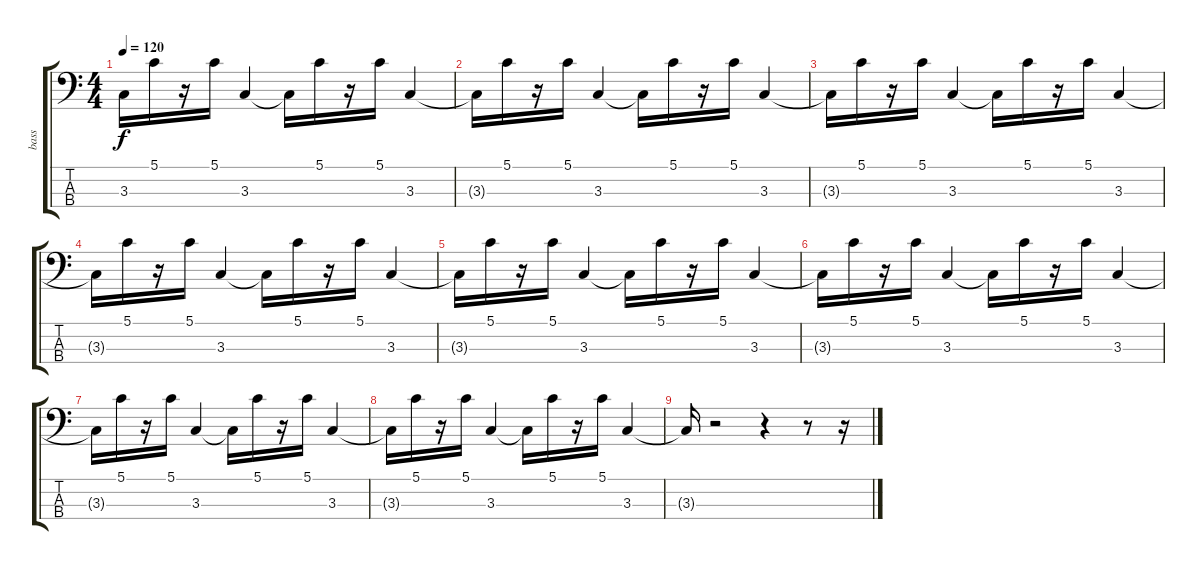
\track ("bass" "bass") {instrument electricbasspick}
\staff {score tabs}
\tuning (G2 D2 A1 E1) {hide}
\ts (4 4)
\tempo 120
\clef f4
\ks c
3.3{t}.16{dy f} 5.1.16 r.16 5.1.16 3.3.4 3.3{t}.16 5.1.16 r.16 5.1.16 3.3.4 |
3.3{t}.16 5.1.16 r.16 5.1.16 3.3.4 3.3{t}.16 5.1.16 r.16 5.1.16 3.3.4 |
3.3{t}.16 5.1.16 r.16 5.1.16 3.3.4 3.3{t}.16 5.1.16 r.16 5.1.16 3.3.4 |
3.3{t}.16 5.1.16 r.16 5.1.16 3.3.4 3.3{t}.16 5.1.16 r.16 5.1.16 3.3.4 |
3.3{t}.16 5.1.16 r.16 5.1.16 3.3.4 3.3{t}.16 5.1.16 r.16 5.1.16 3.3.4 |
3.3{t}.16 5.1.16 r.16 5.1.16 3.3.4 3.3{t}.16 5.1.16 r.16 5.1.16 3.3.4 |
3.3{t}.16 5.1.16 r.16 5.1.16 3.3.4 3.3{t}.16 5.1.16 r.16 5.1.16 3.3.4 |
3.3{t}.16 5.1.16 r.16 5.1.16 3.3.4 3.3{t}.16 5.1.16 r.16 5.1.16 3.3.4 |
3.3{t}.16 r.2 r.4 r.8 r.16
